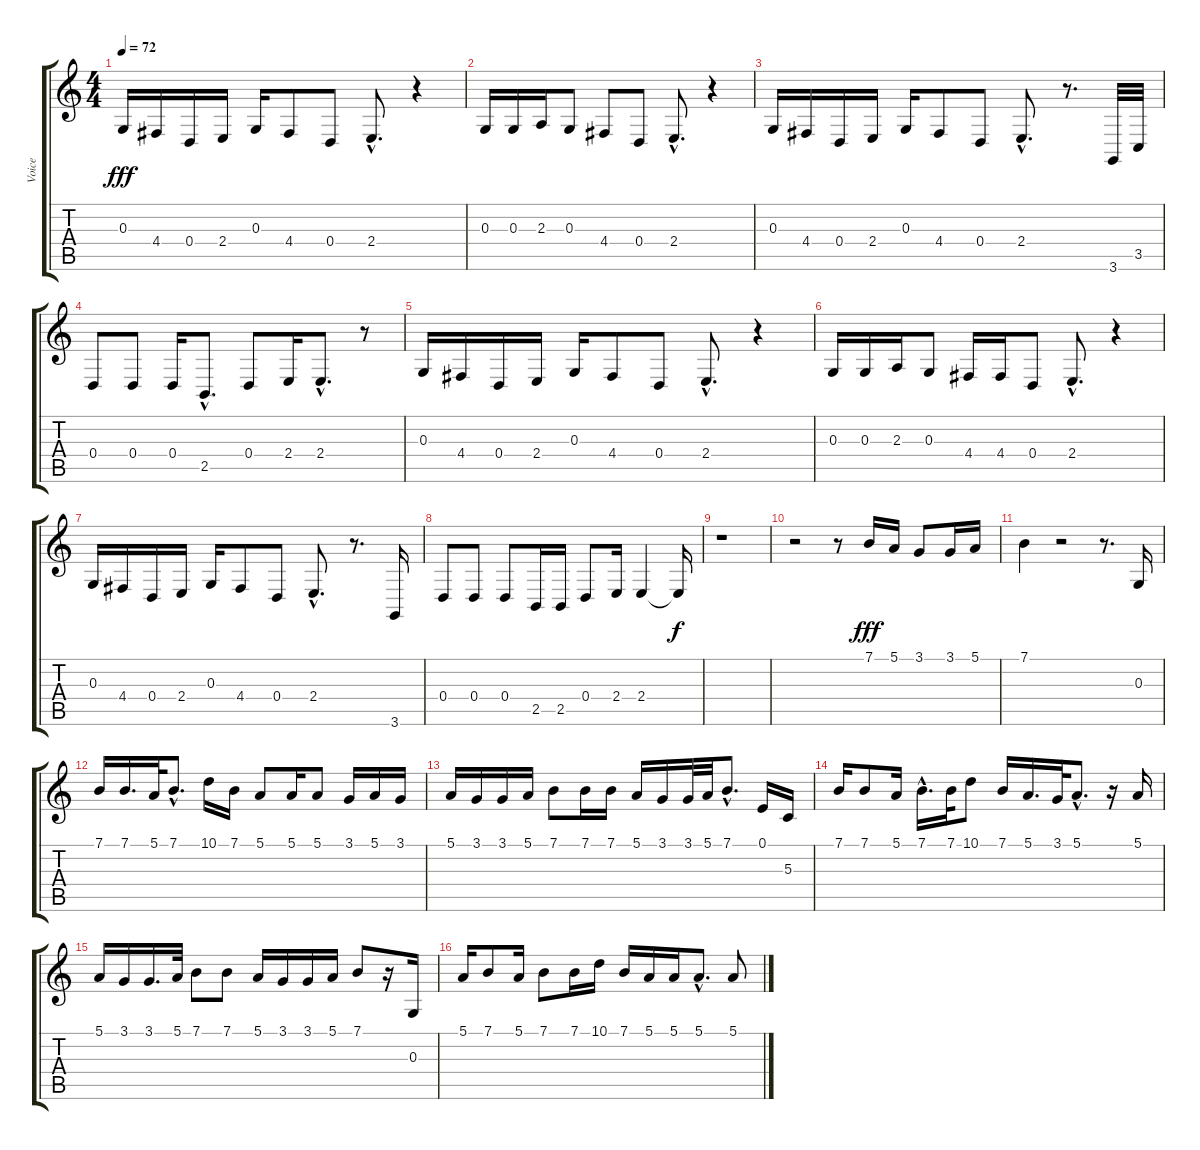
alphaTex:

\track ("Voice" "Voice") {instrument bassoon}
\staff {score tabs}
\tuning (E4 B3 G3 D3 A2 E2) {hide}
\ts (4 4)
\tempo 72
\clef g2
\ks c
0.3.16{dy fff} 4.4.16 0.4.16 2.4.16 0.3.16 4.4.8 0.4.8 2.4{hac}.8{d} r.4 |
0.3.16 0.3.16 2.3.16 0.3.8 4.4.8 0.4.8 2.4{hac}.8{d} r.4 |
0.3.16 4.4.16 0.4.16 2.4.16 0.3.16 4.4.8 0.4.8 2.4{hac}.8{d} r.8{d} 3.6.32 3.5.32 |
0.4.8 0.4.8 0.4.16 2.5{hac}.8{d} 0.4.8 2.4.16 2.4{hac}.8{d} r.8 |
0.3.16 4.4.16 0.4.16 2.4.16 0.3.16 4.4.8 0.4.8 2.4{hac}.8{d} r.4 |
0.3.16 0.3.16 2.3.16 0.3.8 4.4.16 4.4.16 0.4.8 2.4{hac}.8{d} r.4 |
0.3.16 4.4.16 0.4.16 2.4.16 0.3.16 4.4.8 0.4.8 2.4{hac}.8{d} r.8{d} 3.6.16 |
0.4.8 0.4.8 0.4.8 2.5.16 2.5.16 0.4.8 2.4.16 2.4.4 2.4{t}.16{dy f} |
r.1 |
r.2 r.8 7.1.16{dy fff} 5.1.16 3.1.8 3.1.16 5.1.16 |
7.1.4 r.2 r.8{d} 0.3.16 |
7.1.16 7.1.16{d} 5.1.32 7.1{hac}.8{d} 10.1.16 7.1.16 5.1.8 5.1.16 5.1.8 3.1.16 5.1.16 3.1.16 |
5.1.16 3.1.16 3.1.16 5.1.16 7.1.8 7.1.16 7.1.16 5.1.16 3.1.16 3.1.32 5.1.32 7.1{hac}.8{d} 0.1.16 5.3.16 |
7.1.16 7.1.8 5.1.16 7.1{hac}.16{d} 7.1.32 10.1.8 7.1.16 5.1.16{d} 3.1.32 5.1{hac}.8{d} r.16 5.1.16 |
5.1.16 3.1.16 3.1.16{d} 5.1.32 7.1.8 7.1.8 5.1.16 3.1.16 3.1.16 5.1.16 7.1.8 r.16 0.3.16 |
5.1.16 7.1.8 5.1.16 7.1.8 7.1.16 10.1.16 7.1.16 5.1.16 5.1.16 5.1{hac}.8{d} 5.1.8
